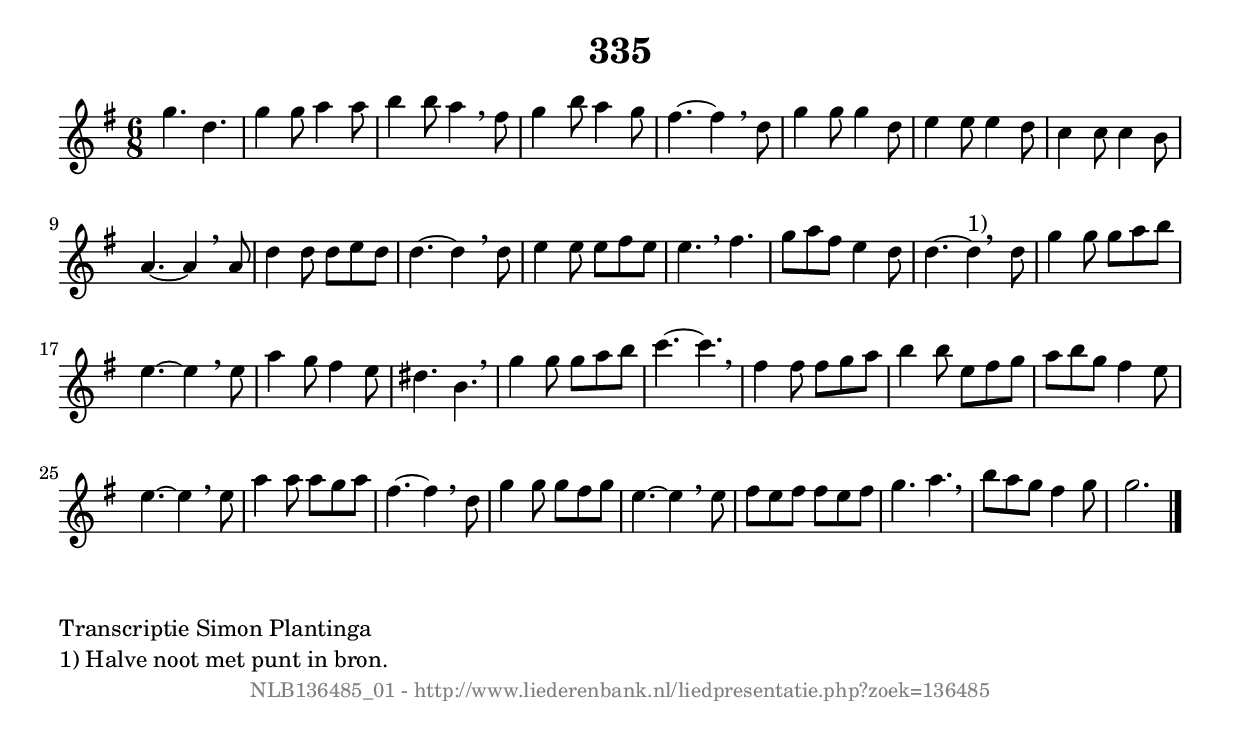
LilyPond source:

%
% produced by wce2krn 1.64 (7 June 2014)
%
\version"2.16"
#(append! paper-alist '(("long" . (cons (* 210 mm) (* 2000 mm)))))
#(set-default-paper-size "long")
sb = {\breathe}
mBreak = {\breathe }
bBreak = {\breathe }
x = {\once\override NoteHead #'style = #'cross }
gl=\glissando
itime={\override Staff.TimeSignature #'stencil = ##f }
ficta = {\once\set suggestAccidentals = ##t}
fine = {\once\override Score.RehearsalMark #'self-alignment-X = #1 \mark \markup {\italic{Fine}}}
dc = {\once\override Score.RehearsalMark #'self-alignment-X = #1 \mark \markup {\italic{D.C.}}}
dcf = {\once\override Score.RehearsalMark #'self-alignment-X = #1 \mark \markup {\italic{D.C. al Fine}}}
dcc = {\once\override Score.RehearsalMark #'self-alignment-X = #1 \mark \markup {\italic{D.C. al Coda}}}
ds = {\once\override Score.RehearsalMark #'self-alignment-X = #1 \mark \markup {\italic{D.S.}}}
dsf = {\once\override Score.RehearsalMark #'self-alignment-X = #1 \mark \markup {\italic{D.S. al Fine}}}
dsc = {\once\override Score.RehearsalMark #'self-alignment-X = #1 \mark \markup {\italic{D.S. al Coda}}}
pv = {\set Score.repeatCommands = #'((volta "1"))}
sv = {\set Score.repeatCommands = #'((volta "2"))}
tv = {\set Score.repeatCommands = #'((volta "3"))}
qv = {\set Score.repeatCommands = #'((volta "4"))}
xv = {\set Score.repeatCommands = #'((volta #f))}
\header{ tagline = ""
title = "335"
}
\score {{
\key g \major
\relative g'
{
\set melismaBusyProperties = #'()
\time 6/8
\tempo 4=120
\override Score.MetronomeMark #'transparent = ##t
\override Score.RehearsalMark #'break-visibility = #(vector #t #t #f)
g'4. d4. | g4 g8 a4 a8 | b4 b8 a4 \sb fis8 | g4 b8 a4 g8 | fis4.~ fis4 \mBreak
d8 | g4 g8 g4 d8 | e4 e8 e4 d8 | c4 c8 c4 b8 | a4.~ a4 \sb a8 | d4 d8 d8 e8 d8 | d4.~ d4 \mBreak
d8 | e4 e8 e8 fis8 e8 | e4. \sb fis4. | g8 a8 fis8 e4 d8 | d4.~d4^"1)" \bar":|:" \bBreak
d8 | g4 g8 g8 a8 b8 | e,4.~ e4 \sb e8 | a4 g8 fis4 e8 | dis4. b4. | \mBreak \bar "|"
g'4 g8 g8 a8 b8 | c4.~ c4. \sb | fis,4 fis8 fis8 g8 a8 | b4 b8 e,8 fis8 g8 | a8 b8 g8 fis4 e8 | e4.~ e4 \mBreak
e8 | a4 a8 a8 g8 a8 | fis4.~ fis4 \sb d8 | g4 g8 g8 fis8 g8 | e4.~ e4 \mBreak
e8 | fis8 e8 fis8 fis8 e8 fis8 | g4. a4. \sb | b8 a8 g8 fis4 g8 | g2. \bar "|."
 }}
 \midi { }
 \layout {
            indent = 0.0\cm
}
}
\markup { \wordwrap-string #" 
Transcriptie Simon Plantinga

1) Halve noot met punt in bron.
"}
\markup { \vspace #0 } \markup { \with-color #grey \fill-line { \center-column { \smaller "NLB136485_01 - http://www.liederenbank.nl/liedpresentatie.php?zoek=136485" } } }
